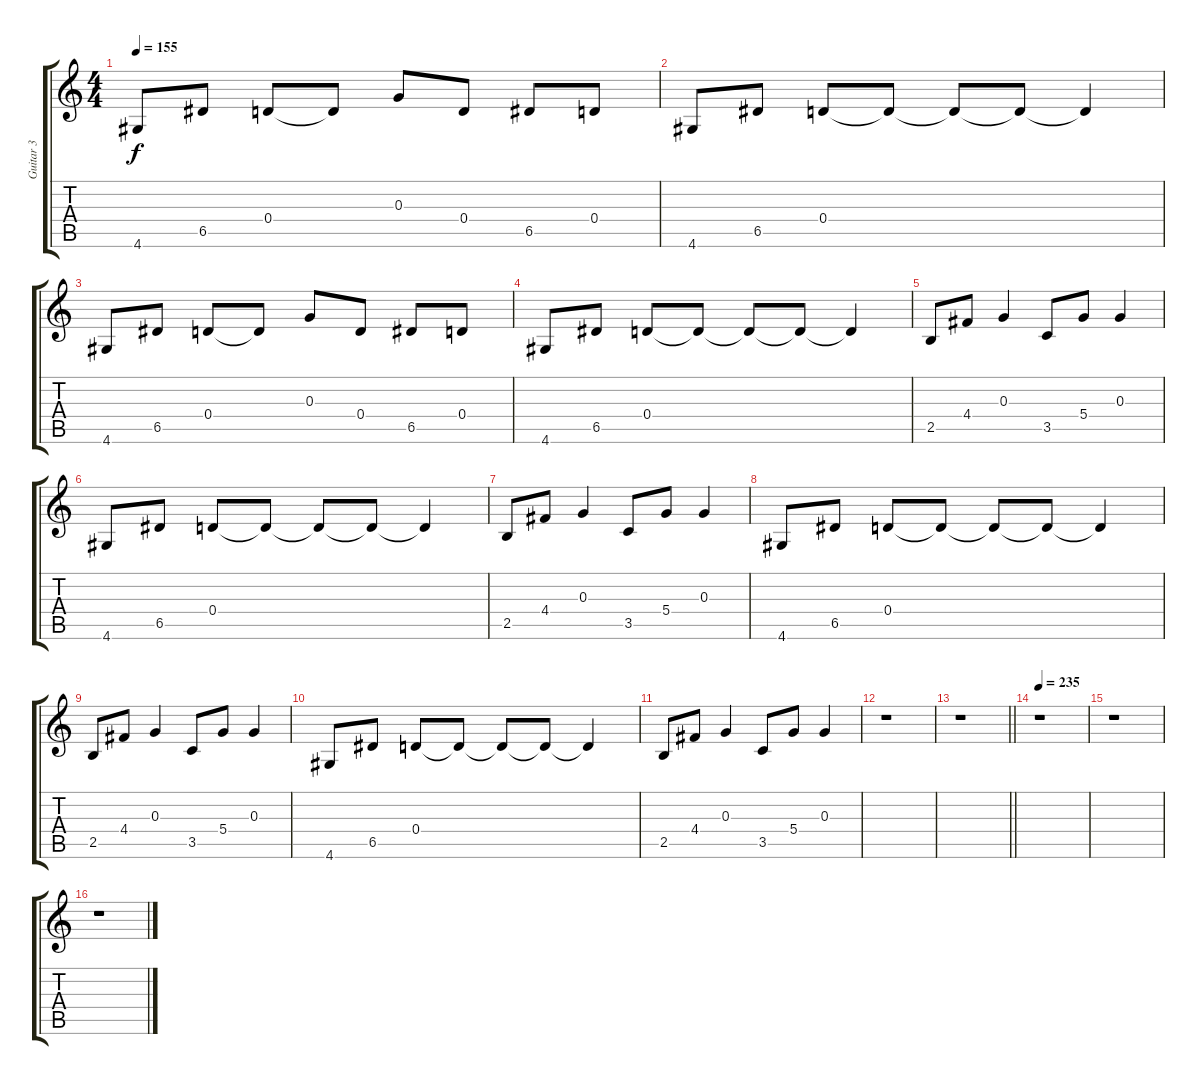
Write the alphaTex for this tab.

\track ("Guitar 3" "Guitar 3") {instrument distortionguitar}
\staff {score tabs}
\tuning (E4 B3 G3 D3 A2 E2) {hide}
\ts (4 4)
\tempo 155
\clef g2
\ks c
4.6.8{dy f} 6.5.8 0.4.8 0.4{t}.8 0.3.8 0.4.8 6.5.8 0.4.8 |
4.6.8 6.5.8 0.4.8 0.4{t}.8 0.4{t}.8 0.4{t}.8 0.4{t}.4 |
4.6.8 6.5.8 0.4.8 0.4{t}.8 0.3.8 0.4.8 6.5.8 0.4.8 |
4.6.8 6.5.8 0.4.8 0.4{t}.8 0.4{t}.8 0.4{t}.8 0.4{t}.4 |
2.5.8 4.4.8 0.3.4 3.5.8 5.4.8 0.3.4 |
4.6.8 6.5.8 0.4.8 0.4{t}.8 0.4{t}.8 0.4{t}.8 0.4{t}.4 |
2.5.8 4.4.8 0.3.4 3.5.8 5.4.8 0.3.4 |
4.6.8 6.5.8 0.4.8 0.4{t}.8 0.4{t}.8 0.4{t}.8 0.4{t}.4 |
2.5.8 4.4.8 0.3.4 3.5.8 5.4.8 0.3.4 |
4.6.8 6.5.8 0.4.8 0.4{t}.8 0.4{t}.8 0.4{t}.8 0.4{t}.4 |
2.5.8 4.4.8 0.3.4 3.5.8 5.4.8 0.3.4 |
r.1 |
\barLineRight lightlight
r.1 |
\tempo 235
r.1 |
r.1 |
r.1
